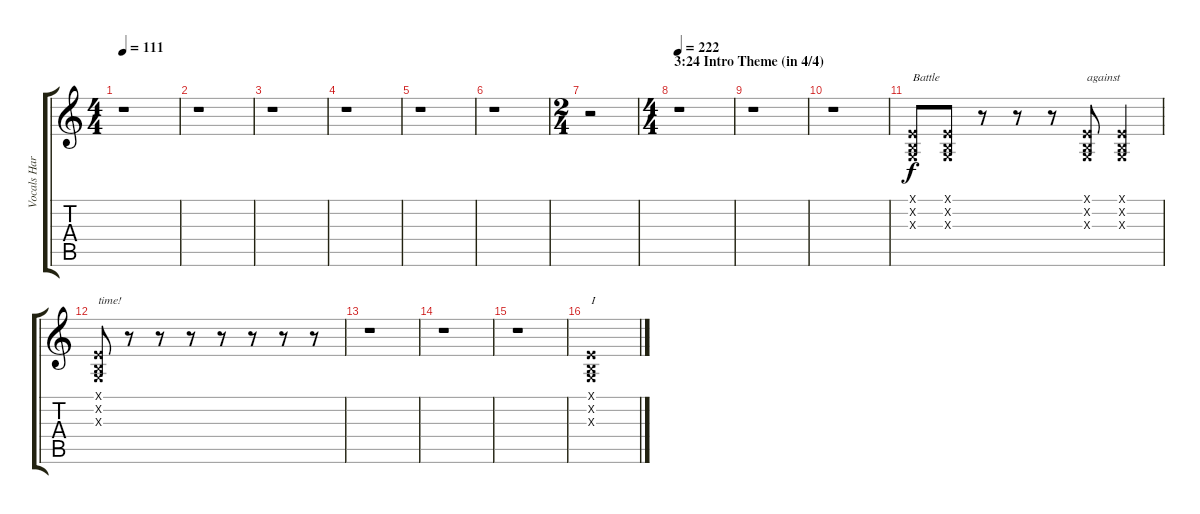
\track ("Vocals Harsh" "Vocals Har") {instrument timpani}
\staff {score tabs}
\tuning (E4 B3 G3 D3 A2 E2) {hide}
\ts (4 4)
\tempo 111
\clef g2
\ks c
r.1{dy f} |
r.1 |
r.1 |
r.1 |
r.1 |
r.1 |
\ts (2 4)
r.2 |
\ts (4 4)
\section ("" "3:24 Intro Theme (in 4/4)")
\tempo 222
r.1 |
r.1 |
r.1 |
(0.1{x} 0.2{x} 0.3{x}).8{txt "Battle"} (0.1{x} 0.2{x} 0.3{x}).8 r.8 r.8 r.8 (0.1{x} 0.2{x} 0.3{x}).8{txt "against"} (0.1{x} 0.2{x} 0.3{x}).4 |
(0.1{x} 0.2{x} 0.3{x}).8{txt "time!"} r.8 r.8 r.8 r.8 r.8 r.8 r.8 |
r.1 |
r.1 |
r.1 |
(0.1{x} 0.2{x} 0.3{x}).1{txt "I"}
